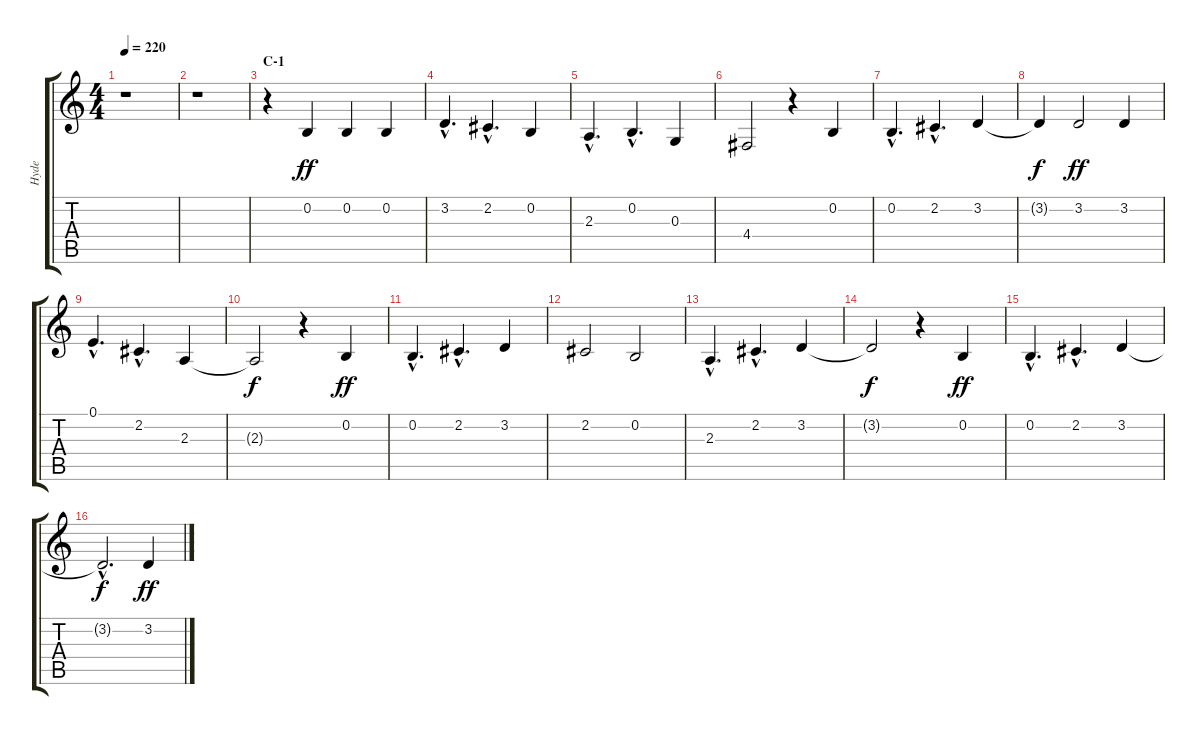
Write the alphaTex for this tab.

\track ("Hyde" "Hyde") {instrument flute}
\staff {score tabs}
\tuning (E4 B3 G3 D3 A2 E2) {hide}
\ts (4 4)
\tempo 220
\clef g2
\ks c
r.1{dy ff} |
r.1 |
\section ("" "C-1")
r.4 0.2.4 0.2.4 0.2.4 |
3.2{hac}.4{d} 2.2{hac}.4{d} 0.2.4 |
2.3{hac}.4{d} 0.2{hac}.4{d} 0.3.4 |
4.4.2 r.4 0.2.4 |
0.2{hac}.4{d} 2.2{hac}.4{d} 3.2.4 |
3.2{t}.4{dy f} 3.2.2{dy ff} 3.2.4 |
0.1{hac}.4{d} 2.2{hac}.4{d} 2.3.4 |
2.3{t}.2{dy f} r.4 0.2.4{dy ff} |
0.2{hac}.4{d} 2.2{hac}.4{d} 3.2.4 |
2.2.2 0.2.2 |
2.3{hac}.4{d} 2.2{hac}.4{d} 3.2.4 |
3.2{t}.2{dy f} r.4 0.2.4{dy ff} |
0.2{hac}.4{d} 2.2{hac}.4{d} 3.2.4 |
3.2{hac t}.2{d dy f} 3.2.4{dy ff}
